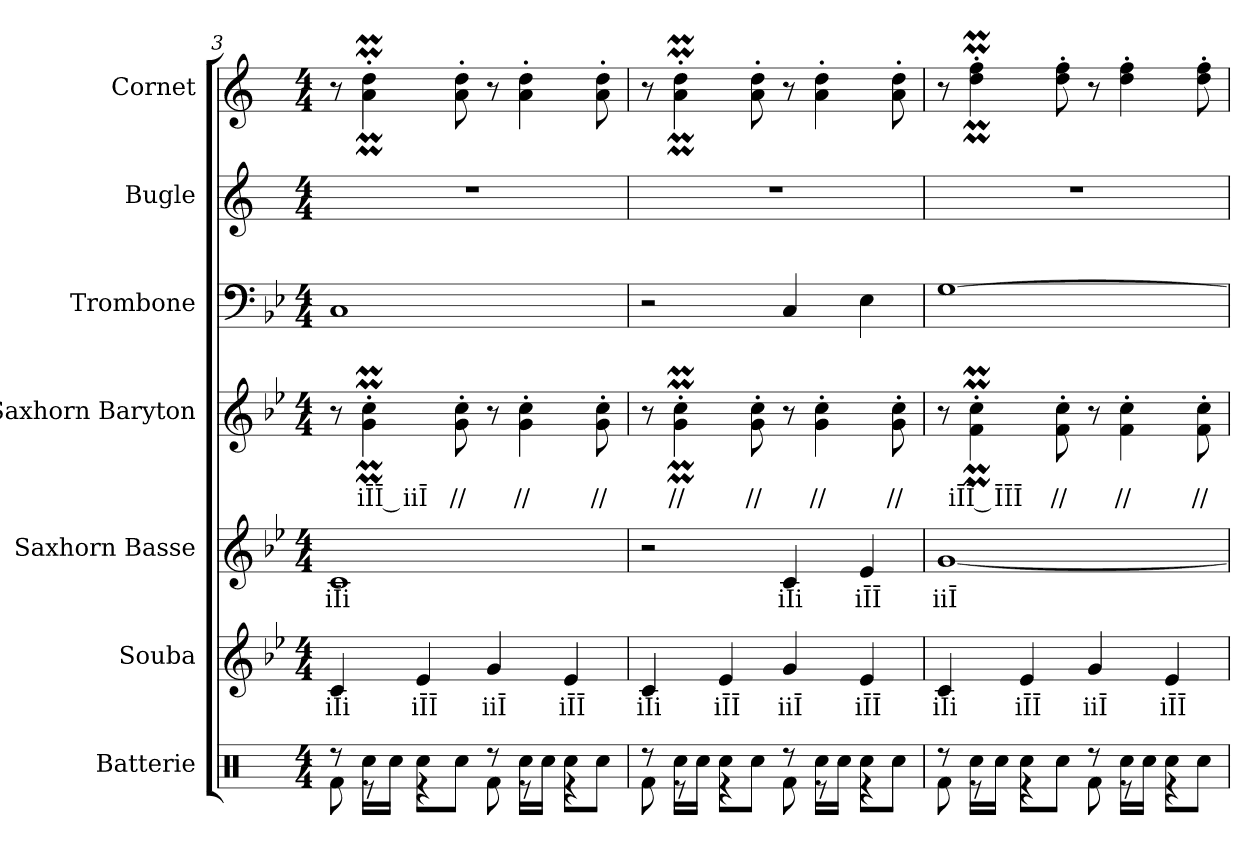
**kern	**kern	**text	**kern	**text	**kern	**text	**kern	**kern	**kern
*part7	*part6	*part6	*part5	*part5	*part4	*part4	*part3	*part2	*part1
*staff7	*staff6	*staff6	*staff5	*staff5	*staff4	*staff4	*staff3	*staff2	*staff1
*I"Batterie	*I"Souba	*	*I"Saxhorn Basse	*	*I"Saxhorn Baryton	*	*I"Trombone	*I"Bugle	*I"Cornet
*I'Bat.	*I'Sba.	*	*I'Bass.	*	*I'Bar.	*	*I'Tbn.	*I'Bu.	*I'Cnt.
!!LO:PB:g=z
*clefX	*clefG2	*	*clefG2	*	*clefG2	*	*clefF4	*clefG2	*clefG2
*	*ITrd15c26	*	*ITrd8c14	*	*ITrd8c14	*	*	*ITrd1c2	*ITrd1c2
*k[]	*k[b-e-]	*	*k[b-e-]	*	*k[b-e-]	*	*k[b-e-]	*k[b-e-]	*k[b-e-]
*M4/4	*M4/4	*	*M4/4	*	*M4/4	*	*M4/4	*M4/4	*M4/4
=3	=3	=3	=3	=3	=3	=3	=3	=3	=3
*^	*	*	*	*	*	*	*	*	*
!	!	!	!LO:LY:b	!	!LO:LY:b	!	!	!	!	!
8r	8Rf\	4CC/	iĪi	1C	iĪi	8r	.	1C	1r	8r
!	!	!	!	!	!	!	!LO:LY:b	!	!	!
16Rcc\LL	8r	.	.	.	.	4G\M' 4c\M'	iĪĪ iiĪ	.	.	4g\M' 4cc\M'
16Rcc\JJ	.	.	.	.	.	.	.	.	.	.
!	!	!	!LO:LY:b	!	!	!	!	!	!	!
8Rcc\L	4r	4EE-/	iĪĪ	.	.	.	.	.	.	.
!	!	!	!	!	!	!	!LO:LY:b	!	!	!
8Rcc\J	.	.	.	.	.	8G\' 8c\'	//	.	.	8g\' 8cc\'
!	!	!	!LO:LY:b	!	!	!	!	!	!	!
8r	8Rf\	4GG/	iiĪ	.	.	8r	.	.	.	8r
!	!	!	!	!	!	!	!LO:LY:b	!	!	!
16Rcc\LL	8r	.	.	.	.	4G\' 4c\'	//	.	.	4g\' 4cc\'
16Rcc\JJ	.	.	.	.	.	.	.	.	.	.
!	!	!	!LO:LY:b	!	!	!	!	!	!	!
8Rcc\L	4r	4EE-/	iĪĪ	.	.	.	.	.	.	.
!	!	!	!	!	!	!	!LO:LY:b	!	!	!
8Rcc\J	.	.	.	.	.	8G\' 8c\'	//	.	.	8g\' 8cc\'
=4	=4	=4	=4	=4	=4	=4	=4	=4	=4	=4
!	!	!	!LO:LY:b	!	!	!	!	!	!	!
8r	8Rf\	4CC/	iĪi	2r	.	8r	.	2r	1r	8r
!	!	!	!	!	!	!	!LO:LY:b	!	!	!
16Rcc\LL	8r	.	.	.	.	4G\M' 4c\M'	//	.	.	4g\M' 4cc\M'
16Rcc\JJ	.	.	.	.	.	.	.	.	.	.
!	!	!	!LO:LY:b	!	!	!	!	!	!	!
8Rcc\L	4r	4EE-/	iĪĪ	.	.	.	.	.	.	.
!	!	!	!	!	!	!	!LO:LY:b	!	!	!
8Rcc\J	.	.	.	.	.	8G\' 8c\'	//	.	.	8g\' 8cc\'
!	!	!	!LO:LY:b	!	!LO:LY:b	!	!	!	!	!
8r	8Rf\	4GG/	iiĪ	4C/	iĪi	8r	.	4C/	.	8r
!	!	!	!	!	!	!	!LO:LY:b	!	!	!
16Rcc\LL	8r	.	.	.	.	4G\' 4c\'	//	.	.	4g\' 4cc\'
16Rcc\JJ	.	.	.	.	.	.	.	.	.	.
!	!	!	!LO:LY:b	!	!LO:LY:b	!	!	!	!	!
8Rcc\L	4r	4EE-/	iĪĪ	4E-/	iĪĪ	.	.	4E-\	.	.
!	!	!	!	!	!	!	!LO:LY:b	!	!	!
8Rcc\J	.	.	.	.	.	8G\' 8c\'	//	.	.	8g\' 8cc\'
=5	=5	=5	=5	=5	=5	=5	=5	=5	=5	=5
!	!	!	!LO:LY:b	!	!LO:LY:b	!	!	!	!	!
8r	8Rf\	4CC/	iĪi	[1G	iiĪ	8r	.	[1G	1r	8r
!	!	!	!	!	!	!	!LO:LY:b	!	!	!
16Rcc\LL	8r	.	.	.	.	4F\M' 4c\M'	iĪĪ ĪĪĪ	.	.	4cc\M' 4ee-\M'
16Rcc\JJ	.	.	.	.	.	.	.	.	.	.
!	!	!	!LO:LY:b	!	!	!	!	!	!	!
8Rcc\L	4r	4EE-/	iĪĪ	.	.	.	.	.	.	.
!	!	!	!	!	!	!	!LO:LY:b	!	!	!
8Rcc\J	.	.	.	.	.	8F\' 8c\'	//	.	.	8cc\' 8ee-\'
!	!	!	!LO:LY:b	!	!	!	!	!	!	!
8r	8Rf\	4GG/	iiĪ	.	.	8r	.	.	.	8r
!	!	!	!	!	!	!	!LO:LY:b	!	!	!
16Rcc\LL	8r	.	.	.	.	4F\' 4c\'	//	.	.	4cc\' 4ee-\'
16Rcc\JJ	.	.	.	.	.	.	.	.	.	.
!	!	!	!LO:LY:b	!	!	!	!	!	!	!
8Rcc\L	4r	4EE-/	iĪĪ	.	.	.	.	.	.	.
!	!	!	!	!	!	!	!LO:LY:b	!	!	!
8Rcc\J	.	.	.	.	.	8F\' 8c\'	//	.	.	8cc\' 8ee-\'
*v	*v	*	*	*	*	*	*	*	*	*
=	=	=	=	=	=	=	=	=	=
*-	*-	*-	*-	*-	*-	*-	*-	*-	*-
